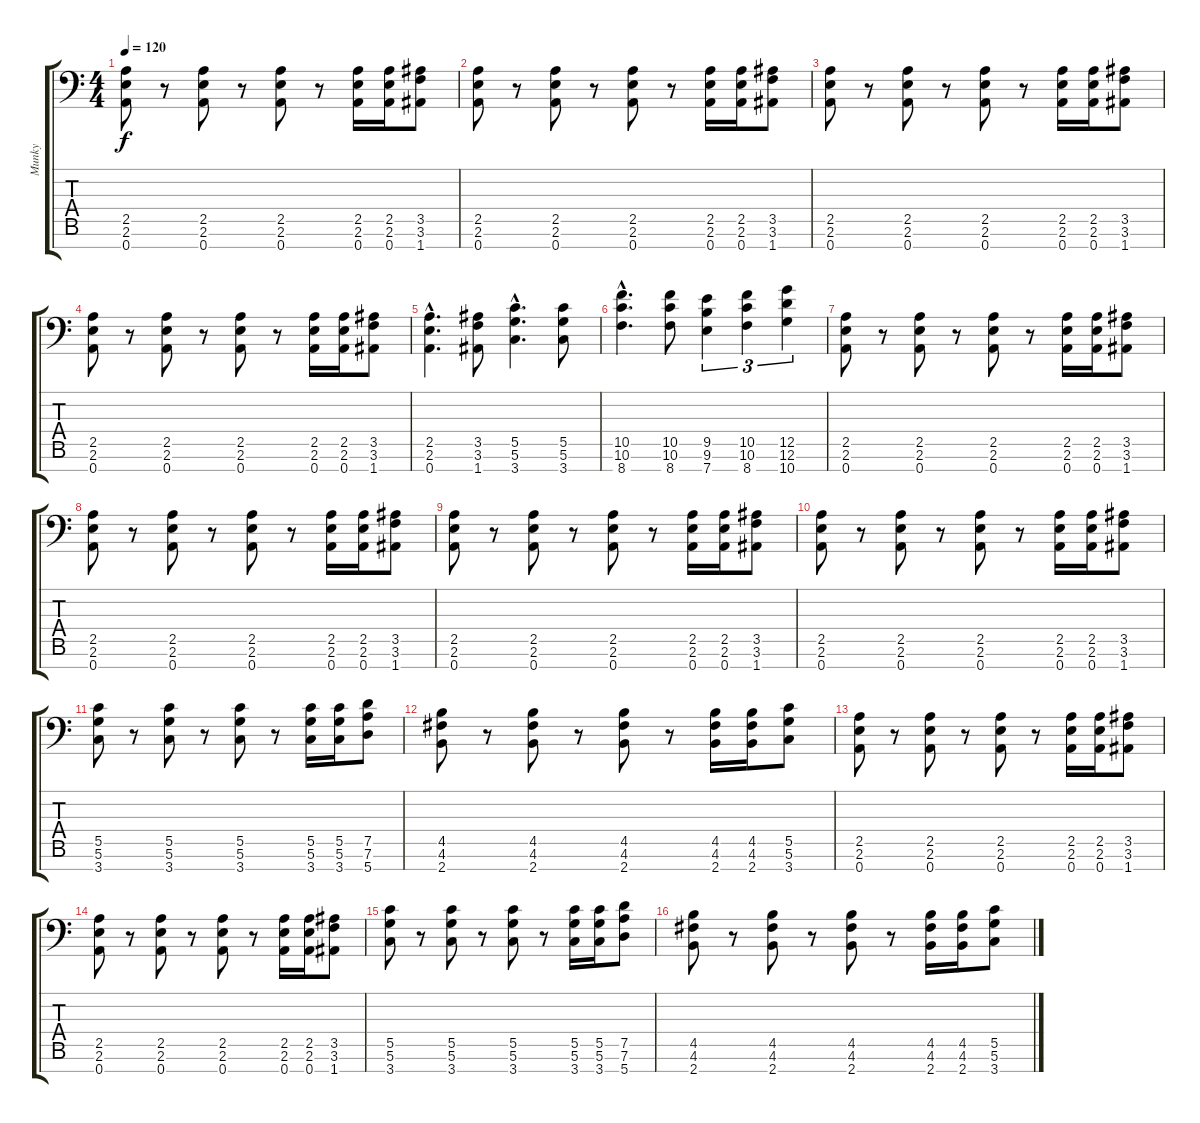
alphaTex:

\track ("Munky" "Munky") {instrument distortionguitar}
\staff {score tabs}
\tuning (D4 A3 F3 C3 G2 D2 A1) {hide}
\ts (4 4)
\tempo 120
\clef f4
\ks c
(2.5 2.6 0.7).8{dy f} r.8 (2.5 2.6 0.7).8 r.8 (2.5 2.6 0.7).8 r.8 (2.5 2.6 0.7).16 (2.5 2.6 0.7).16 (3.5 3.6 1.7).8 |
(2.5 2.6 0.7).8 r.8 (2.5 2.6 0.7).8 r.8 (2.5 2.6 0.7).8 r.8 (2.5 2.6 0.7).16 (2.5 2.6 0.7).16 (3.5 3.6 1.7).8 |
(2.5 2.6 0.7).8 r.8 (2.5 2.6 0.7).8 r.8 (2.5 2.6 0.7).8 r.8 (2.5 2.6 0.7).16 (2.5 2.6 0.7).16 (3.5 3.6 1.7).8 |
(2.5 2.6 0.7).8 r.8 (2.5 2.6 0.7).8 r.8 (2.5 2.6 0.7).8 r.8 (2.5 2.6 0.7).16 (2.5 2.6 0.7).16 (3.5 3.6 1.7).8 |
(2.5{hac} 2.6{hac} 0.7{hac}).4{d} (3.5 3.6 1.7).8 (5.5{hac} 5.6{hac} 3.7{hac}).4{d} (5.5 5.6 3.7).8 |
(10.5{hac} 10.6{hac} 8.7{hac}).4{d} (10.5 10.6 8.7).8 (9.5 9.6 7.7).4{tu (3 2)} (10.5 10.6 8.7).4{tu (3 2)} (12.5 12.6 10.7).4{tu (3 2)} |
(2.5 2.6 0.7).8 r.8 (2.5 2.6 0.7).8 r.8 (2.5 2.6 0.7).8 r.8 (2.5 2.6 0.7).16 (2.5 2.6 0.7).16 (3.5 3.6 1.7).8 |
(2.5 2.6 0.7).8 r.8 (2.5 2.6 0.7).8 r.8 (2.5 2.6 0.7).8 r.8 (2.5 2.6 0.7).16 (2.5 2.6 0.7).16 (3.5 3.6 1.7).8 |
(2.5 2.6 0.7).8 r.8 (2.5 2.6 0.7).8 r.8 (2.5 2.6 0.7).8 r.8 (2.5 2.6 0.7).16 (2.5 2.6 0.7).16 (3.5 3.6 1.7).8 |
(2.5 2.6 0.7).8 r.8 (2.5 2.6 0.7).8 r.8 (2.5 2.6 0.7).8 r.8 (2.5 2.6 0.7).16 (2.5 2.6 0.7).16 (3.5 3.6 1.7).8 |
(5.5 5.6 3.7).8 r.8 (5.5 5.6 3.7).8 r.8 (5.5 5.6 3.7).8 r.8 (5.5 5.6 3.7).16 (5.5 5.6 3.7).16 (7.5 7.6 5.7).8 |
(4.5 4.6 2.7).8 r.8 (4.5 4.6 2.7).8 r.8 (4.5 4.6 2.7).8 r.8 (4.5 4.6 2.7).16 (4.5 4.6 2.7).16 (5.5 5.6 3.7).8 |
(2.5 2.6 0.7).8 r.8 (2.5 2.6 0.7).8 r.8 (2.5 2.6 0.7).8 r.8 (2.5 2.6 0.7).16 (2.5 2.6 0.7).16 (3.5 3.6 1.7).8 |
(2.5 2.6 0.7).8 r.8 (2.5 2.6 0.7).8 r.8 (2.5 2.6 0.7).8 r.8 (2.5 2.6 0.7).16 (2.5 2.6 0.7).16 (3.5 3.6 1.7).8 |
(5.5 5.6 3.7).8 r.8 (5.5 5.6 3.7).8 r.8 (5.5 5.6 3.7).8 r.8 (5.5 5.6 3.7).16 (5.5 5.6 3.7).16 (7.5 7.6 5.7).8 |
(4.5 4.6 2.7).8 r.8 (4.5 4.6 2.7).8 r.8 (4.5 4.6 2.7).8 r.8 (4.5 4.6 2.7).16 (4.5 4.6 2.7).16 (5.5 5.6 3.7).8
